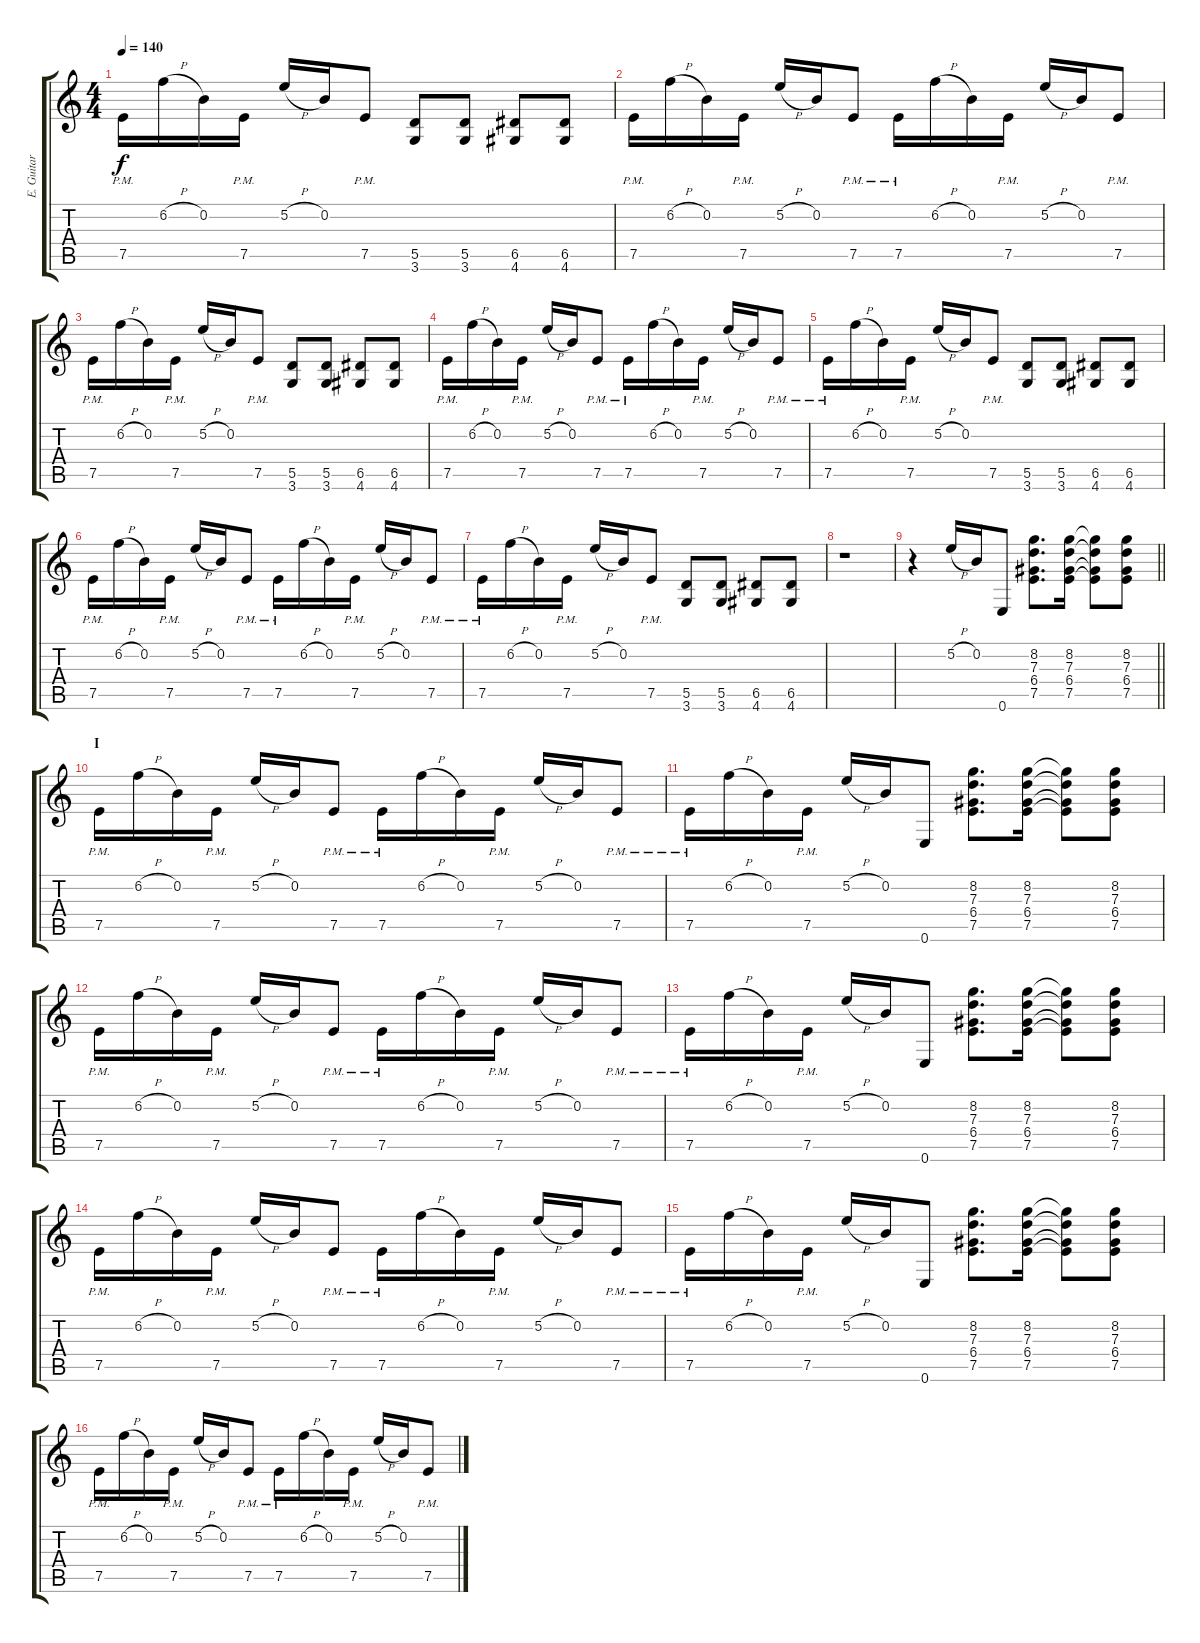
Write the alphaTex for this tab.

\track ("E. Guitar II" "E. Guitar ") {instrument overdrivenguitar}
\staff {score tabs}
\tuning (E4 B3 G3 D3 A2 E2) {hide}
\ts (4 4)
\tempo 140
\clef g2
\ks c
7.5{pm}.16{dy f} 6.2{h}.16 0.2.16 7.5{pm}.16 5.2{h}.16 0.2.16 7.5{pm}.8 (5.5 3.6).8 (5.5 3.6).8 (6.5 4.6).8 (6.5 4.6).8 |
7.5{pm}.16 6.2{h}.16 0.2.16 7.5{pm}.16 5.2{h}.16 0.2.16 7.5{pm}.8 7.5{pm}.16 6.2{h}.16 0.2.16 7.5{pm}.16 5.2{h}.16 0.2.16 7.5{pm}.8 |
7.5{pm}.16 6.2{h}.16 0.2.16 7.5{pm}.16 5.2{h}.16 0.2.16 7.5{pm}.8 (5.5 3.6).8 (5.5 3.6).8 (6.5 4.6).8 (6.5 4.6).8 |
7.5{pm}.16 6.2{h}.16 0.2.16 7.5{pm}.16 5.2{h}.16 0.2.16 7.5{pm}.8 7.5{pm}.16 6.2{h}.16 0.2.16 7.5{pm}.16 5.2{h}.16 0.2.16 7.5{pm}.8 |
7.5{pm}.16 6.2{h}.16 0.2.16 7.5{pm}.16 5.2{h}.16 0.2.16 7.5{pm}.8 (5.5 3.6).8 (5.5 3.6).8 (6.5 4.6).8 (6.5 4.6).8 |
7.5{pm}.16 6.2{h}.16 0.2.16 7.5{pm}.16 5.2{h}.16 0.2.16 7.5{pm}.8 7.5{pm}.16 6.2{h}.16 0.2.16 7.5{pm}.16 5.2{h}.16 0.2.16 7.5{pm}.8 |
7.5{pm}.16 6.2{h}.16 0.2.16 7.5{pm}.16 5.2{h}.16 0.2.16 7.5{pm}.8 (5.5 3.6).8 (5.5 3.6).8 (6.5 4.6).8 (6.5 4.6).8 |
r.1 |
\barLineRight lightlight
r.4 5.2{h}.16 0.2.16 0.6.8 (8.2 7.3 6.4 7.5).8{d} (8.2 7.3 6.4 7.5).16 (8.2{t} 7.3{t} 6.4{t} 7.5{t}).8 (8.2 7.3 6.4 7.5).8 |
\section ("" "I")
7.5{pm}.16 6.2{h}.16 0.2.16 7.5{pm}.16 5.2{h}.16 0.2.16 7.5{pm}.8 7.5{pm}.16 6.2{h}.16 0.2.16 7.5{pm}.16 5.2{h}.16 0.2.16 7.5{pm}.8 |
7.5{pm}.16 6.2{h}.16 0.2.16 7.5{pm}.16 5.2{h}.16 0.2.16 0.6.8 (8.2 7.3 6.4 7.5).8{d} (8.2 7.3 6.4 7.5).16 (8.2{t} 7.3{t} 6.4{t} 7.5{t}).8 (8.2 7.3 6.4 7.5).8 |
7.5{pm}.16 6.2{h}.16 0.2.16 7.5{pm}.16 5.2{h}.16 0.2.16 7.5{pm}.8 7.5{pm}.16 6.2{h}.16 0.2.16 7.5{pm}.16 5.2{h}.16 0.2.16 7.5{pm}.8 |
7.5{pm}.16 6.2{h}.16 0.2.16 7.5{pm}.16 5.2{h}.16 0.2.16 0.6.8 (8.2 7.3 6.4 7.5).8{d} (8.2 7.3 6.4 7.5).16 (8.2{t} 7.3{t} 6.4{t} 7.5{t}).8 (8.2 7.3 6.4 7.5).8 |
7.5{pm}.16 6.2{h}.16 0.2.16 7.5{pm}.16 5.2{h}.16 0.2.16 7.5{pm}.8 7.5{pm}.16 6.2{h}.16 0.2.16 7.5{pm}.16 5.2{h}.16 0.2.16 7.5{pm}.8 |
7.5{pm}.16 6.2{h}.16 0.2.16 7.5{pm}.16 5.2{h}.16 0.2.16 0.6.8 (8.2 7.3 6.4 7.5).8{d} (8.2 7.3 6.4 7.5).16 (8.2{t} 7.3{t} 6.4{t} 7.5{t}).8 (8.2 7.3 6.4 7.5).8 |
7.5{pm}.16 6.2{h}.16 0.2.16 7.5{pm}.16 5.2{h}.16 0.2.16 7.5{pm}.8 7.5{pm}.16 6.2{h}.16 0.2.16 7.5{pm}.16 5.2{h}.16 0.2.16 7.5{pm}.8
